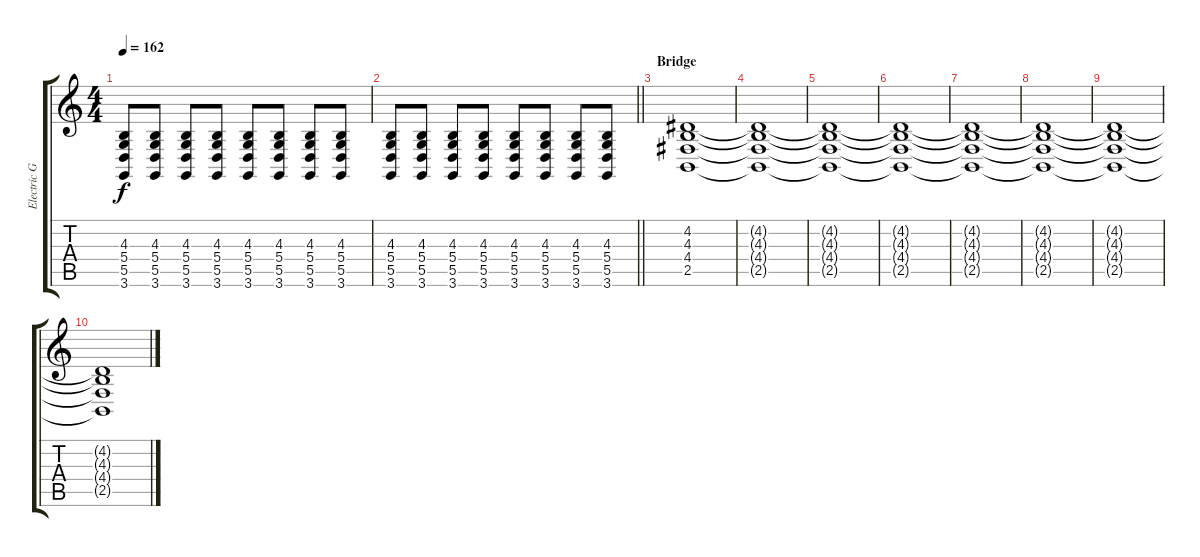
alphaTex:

\track ("Electric Guitar" "Electric G") {instrument lead1square}
\staff {score tabs}
\tuning (E4 B3 G3 D3 A2 E2) {hide}
\ts (4 4)
\tempo 162
\clef g2
\ks c
(4.3 5.4 5.5 3.6).8{dy f} (4.3 5.4 5.5 3.6).8 (4.3 5.4 5.5 3.6).8 (4.3 5.4 5.5 3.6).8 (4.3 5.4 5.5 3.6).8 (4.3 5.4 5.5 3.6).8 (4.3 5.4 5.5 3.6).8 (4.3 5.4 5.5 3.6).8 |
\barLineRight lightlight
(4.3 5.4 5.5 3.6).8 (4.3 5.4 5.5 3.6).8 (4.3 5.4 5.5 3.6).8 (4.3 5.4 5.5 3.6).8 (4.3 5.4 5.5 3.6).8 (4.3 5.4 5.5 3.6).8 (4.3 5.4 5.5 3.6).8 (4.3 5.4 5.5 3.6).8 |
\section ("" "Bridge")
(4.2 4.3 4.4 2.5).1 |
(4.2{t} 4.3{t} 4.4{t} 2.5{t}).1 |
(4.2{t} 4.3{t} 4.4{t} 2.5{t}).1 |
(4.2{t} 4.3{t} 4.4{t} 2.5{t}).1 |
(4.2{t} 4.3{t} 4.4{t} 2.5{t}).1 |
(4.2{t} 4.3{t} 4.4{t} 2.5{t}).1 |
(4.2{t} 4.3{t} 4.4{t} 2.5{t}).1 |
(4.2{t} 4.3{t} 4.4{t} 2.5{t}).1
